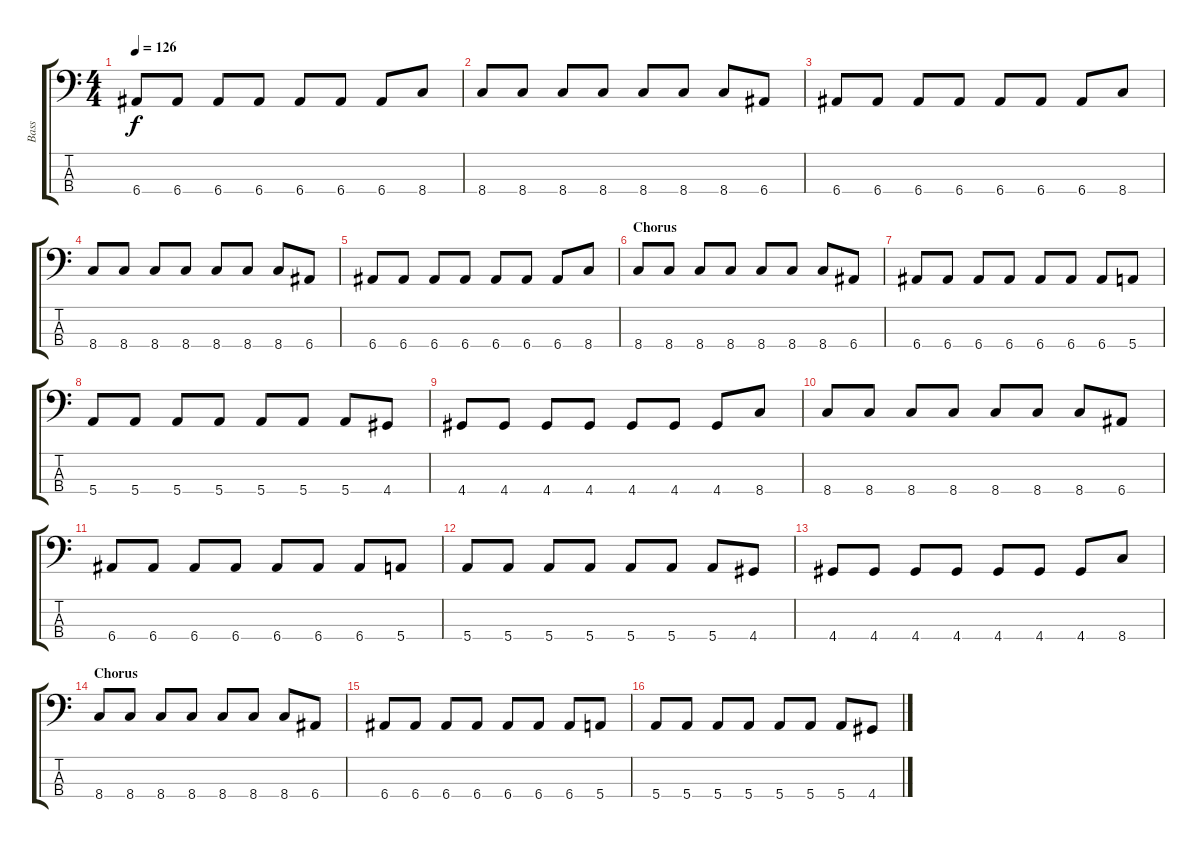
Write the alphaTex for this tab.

\track ("Bass" "Bass") {instrument electricbasspick}
\staff {score tabs}
\tuning (G2 D2 A1 E1) {hide}
\ts (4 4)
\tempo 126
\clef f4
\ks c
6.4.8{dy f} 6.4.8 6.4.8 6.4.8 6.4.8 6.4.8 6.4.8 8.4.8 |
8.4.8 8.4.8 8.4.8 8.4.8 8.4.8 8.4.8 8.4.8 6.4.8 |
6.4.8 6.4.8 6.4.8 6.4.8 6.4.8 6.4.8 6.4.8 8.4.8 |
8.4.8 8.4.8 8.4.8 8.4.8 8.4.8 8.4.8 8.4.8 6.4.8 |
6.4.8 6.4.8 6.4.8 6.4.8 6.4.8 6.4.8 6.4.8 8.4.8 |
\section ("" "Chorus")
8.4.8 8.4.8 8.4.8 8.4.8 8.4.8 8.4.8 8.4.8 6.4.8 |
6.4.8 6.4.8 6.4.8 6.4.8 6.4.8 6.4.8 6.4.8 5.4.8 |
5.4.8 5.4.8 5.4.8 5.4.8 5.4.8 5.4.8 5.4.8 4.4.8 |
4.4.8 4.4.8 4.4.8 4.4.8 4.4.8 4.4.8 4.4.8 8.4.8 |
8.4.8 8.4.8 8.4.8 8.4.8 8.4.8 8.4.8 8.4.8 6.4.8 |
6.4.8 6.4.8 6.4.8 6.4.8 6.4.8 6.4.8 6.4.8 5.4.8 |
5.4.8 5.4.8 5.4.8 5.4.8 5.4.8 5.4.8 5.4.8 4.4.8 |
4.4.8 4.4.8 4.4.8 4.4.8 4.4.8 4.4.8 4.4.8 8.4.8 |
\section ("" "Chorus")
8.4.8 8.4.8 8.4.8 8.4.8 8.4.8 8.4.8 8.4.8 6.4.8 |
6.4.8 6.4.8 6.4.8 6.4.8 6.4.8 6.4.8 6.4.8 5.4.8 |
5.4.8 5.4.8 5.4.8 5.4.8 5.4.8 5.4.8 5.4.8 4.4.8
